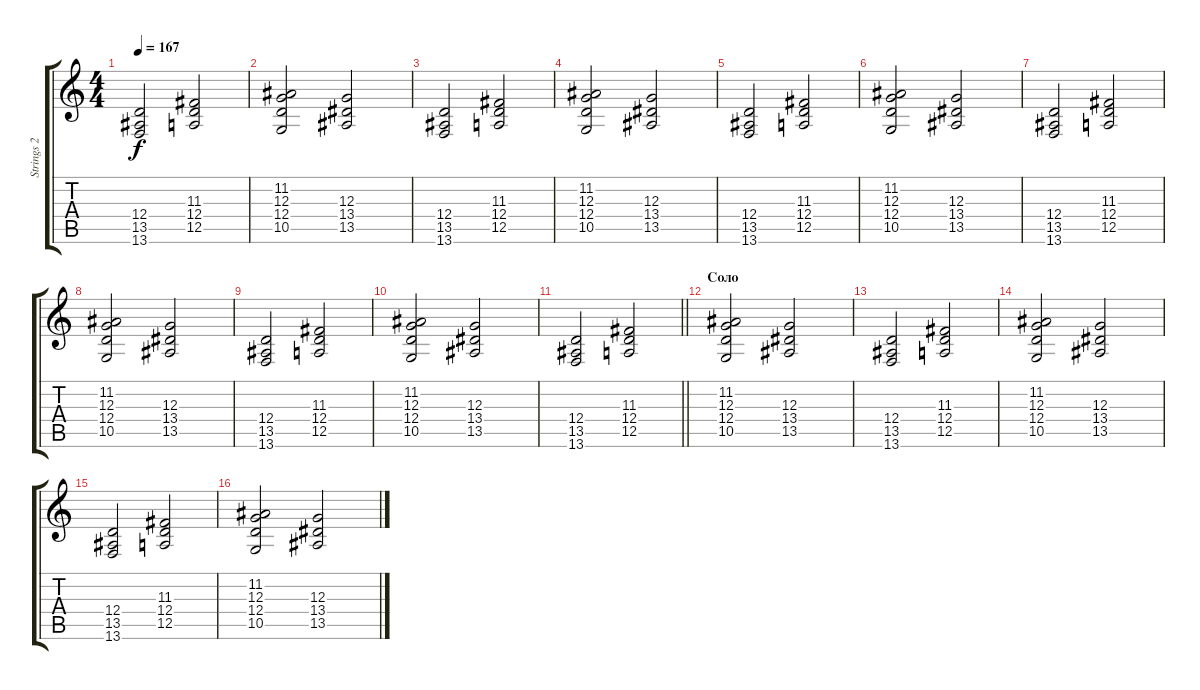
\track ("Strings 2" "Strings 2") {instrument stringensemble2}
\staff {score tabs}
\tuning (E4 B3 G3 D3 A2 E2) {hide}
\ts (4 4)
\tempo 167
\clef g2
\ks c
(12.4 13.5 13.6).2{dy f} (11.3 12.4 12.5).2 |
(11.2 12.3 12.4 10.5).2 (12.3 13.4 13.5).2 |
(12.4 13.5 13.6).2 (11.3 12.4 12.5).2 |
(11.2 12.3 12.4 10.5).2 (12.3 13.4 13.5).2 |
(12.4 13.5 13.6).2 (11.3 12.4 12.5).2 |
(11.2 12.3 12.4 10.5).2 (12.3 13.4 13.5).2 |
(12.4 13.5 13.6).2 (11.3 12.4 12.5).2 |
(11.2 12.3 12.4 10.5).2 (12.3 13.4 13.5).2 |
(12.4 13.5 13.6).2 (11.3 12.4 12.5).2 |
(11.2 12.3 12.4 10.5).2 (12.3 13.4 13.5).2 |
\barLineRight lightlight
(12.4 13.5 13.6).2 (11.3 12.4 12.5).2 |
\section ("" "Соло")
(11.2 12.3 12.4 10.5).2 (12.3 13.4 13.5).2 |
(12.4 13.5 13.6).2 (11.3 12.4 12.5).2 |
(11.2 12.3 12.4 10.5).2 (12.3 13.4 13.5).2 |
(12.4 13.5 13.6).2 (11.3 12.4 12.5).2 |
(11.2 12.3 12.4 10.5).2 (12.3 13.4 13.5).2
